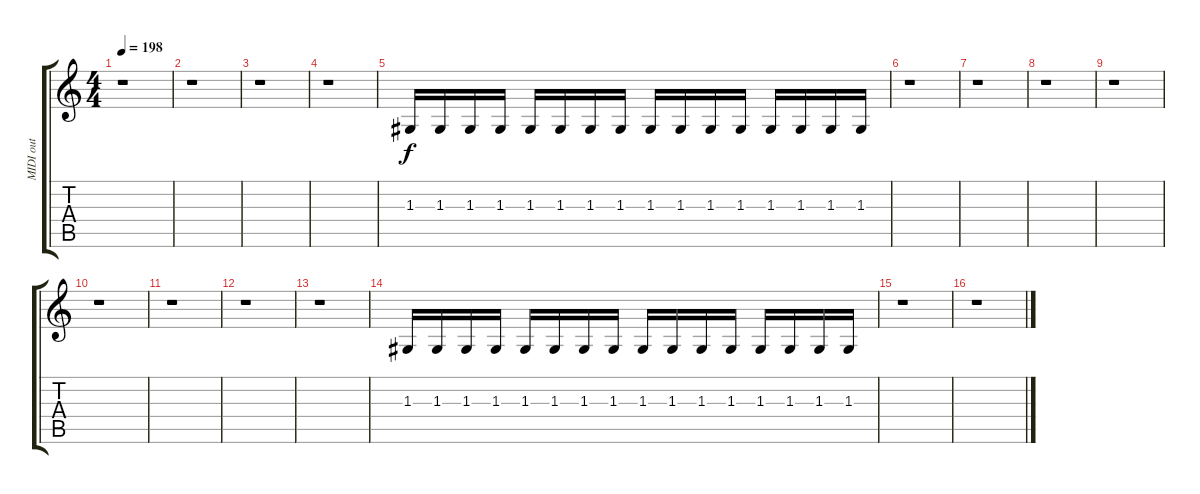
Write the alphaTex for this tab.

\track ("MIDI out" "MIDI out") {instrument synthdrum}
\staff {score tabs}
\tuning (E4 B3 G3 D3 A2 E2) {hide}
\ts (4 4)
\tempo 198
\clef g2
\ks c
r.1{dy f} |
r.1 |
r.1 |
r.1 |
1.3.16 1.3.16 1.3.16 1.3.16 1.3.16 1.3.16 1.3.16 1.3.16 1.3.16 1.3.16 1.3.16 1.3.16 1.3.16 1.3.16 1.3.16 1.3.16 |
r.1 |
r.1 |
r.1 |
r.1 |
r.1 |
r.1 |
r.1 |
r.1 |
1.3.16 1.3.16 1.3.16 1.3.16 1.3.16 1.3.16 1.3.16 1.3.16 1.3.16 1.3.16 1.3.16 1.3.16 1.3.16 1.3.16 1.3.16 1.3.16 |
r.1 |
r.1
